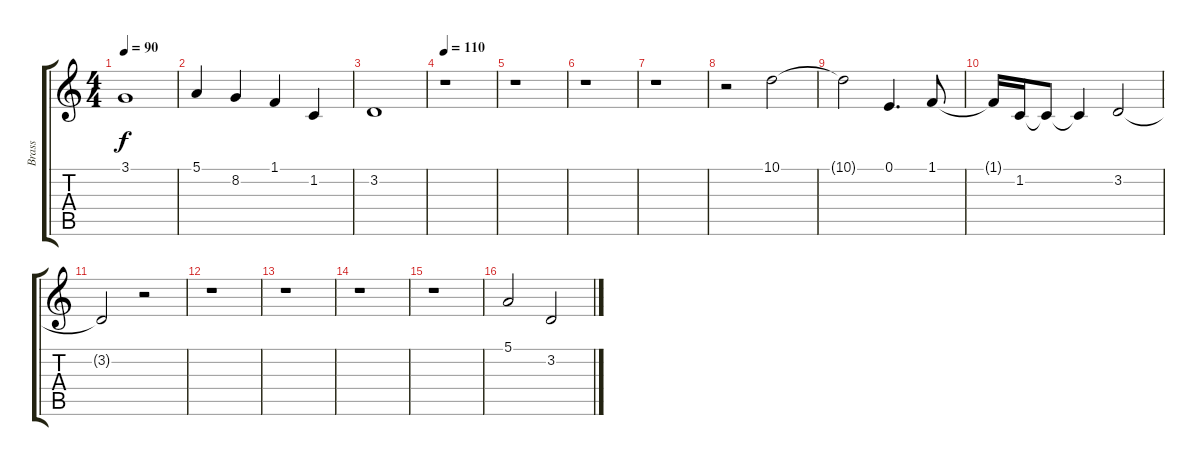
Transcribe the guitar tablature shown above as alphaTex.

\track ("Brass" "Brass") {instrument brasssection}
\staff {score tabs}
\tuning (E4 B3 G3 D3 A2 E2) {hide}
\ts (4 4)
\tempo 90
\clef g2
\ks c
3.1.1{dy f} |
5.1.4 8.2.4 1.1.4 1.2.4 |
3.2.1 |
\tempo 110
r.1 |
r.1 |
r.1 |
r.1 |
r.2 10.1.2 |
10.1{t}.2 0.1.4{d} 1.1.8 |
1.1{t}.16 1.2.16 1.2{t}.8 1.2{t}.4 3.2.2 |
3.2{t}.2 r.2 |
r.1 |
r.1 |
r.1 |
r.1 |
5.1.2 3.2.2
